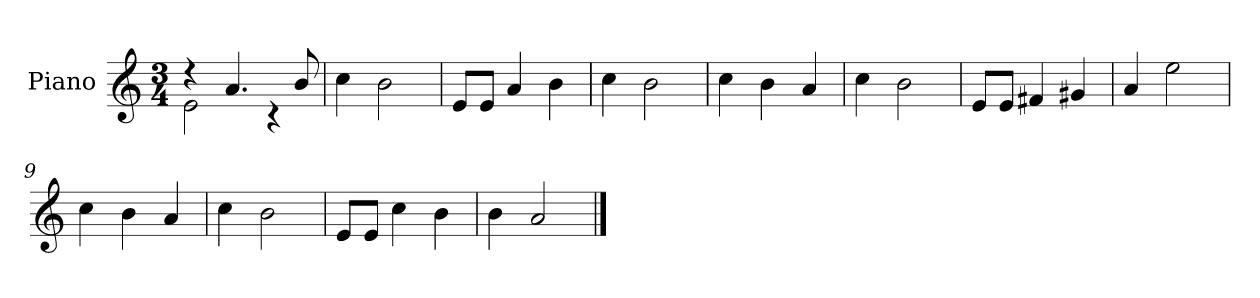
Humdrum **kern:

**kern
*part1
*staff1
*I"Piano
*I'P-no
*clefG2
*k[]
*M3/4
*MM180
=1
*^
4r	2e\
4.a/	.
.	4r
8b/	.
*v	*v
=2
4cc\
2b\
=3
8e/L
8e/J
4a/
4b\
=4
4cc\
2b\
=5
4cc\
4b\
4a/
=6
4cc\
2b\
=7
8e/L
8e/J
4f#X/
4g#X/
=8
4a/
2ee\
=9
4cc\
4b\
4a/
=10
4cc\
2b\
!!LO:LB:g=z
=11
8e/L
8e/J
4cc\
4b\
=12
4b\
2a/
==
*-
